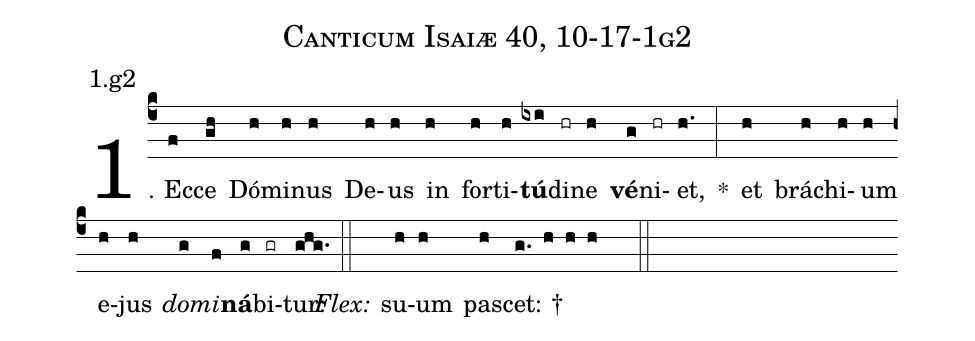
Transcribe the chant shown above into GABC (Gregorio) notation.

name: Canticum Isaiæ 40, 10-17-1g2;
annotation: 1.g2;
%%
(c4)1. Ec(f)ce(gh) Dó(h)mi(h)nus(h) De(h)us(h) in(h) for(h)ti(h)<b>tú</b>(ixi)di(hr)ne(h) <b>vé</b>(g)ni(hr)et,(h.) *(:) et(h) brá(h)chi(h)um(h) e(h)jus(h) <i>do</i>(g)<i>mi</i>(f)<b>ná</b>(g)bi(gr)tur:(ghg.) (::)
<i>Flex:</i>()  su(h)um(h) pa(h)scet: †(g. h h h  ::)
